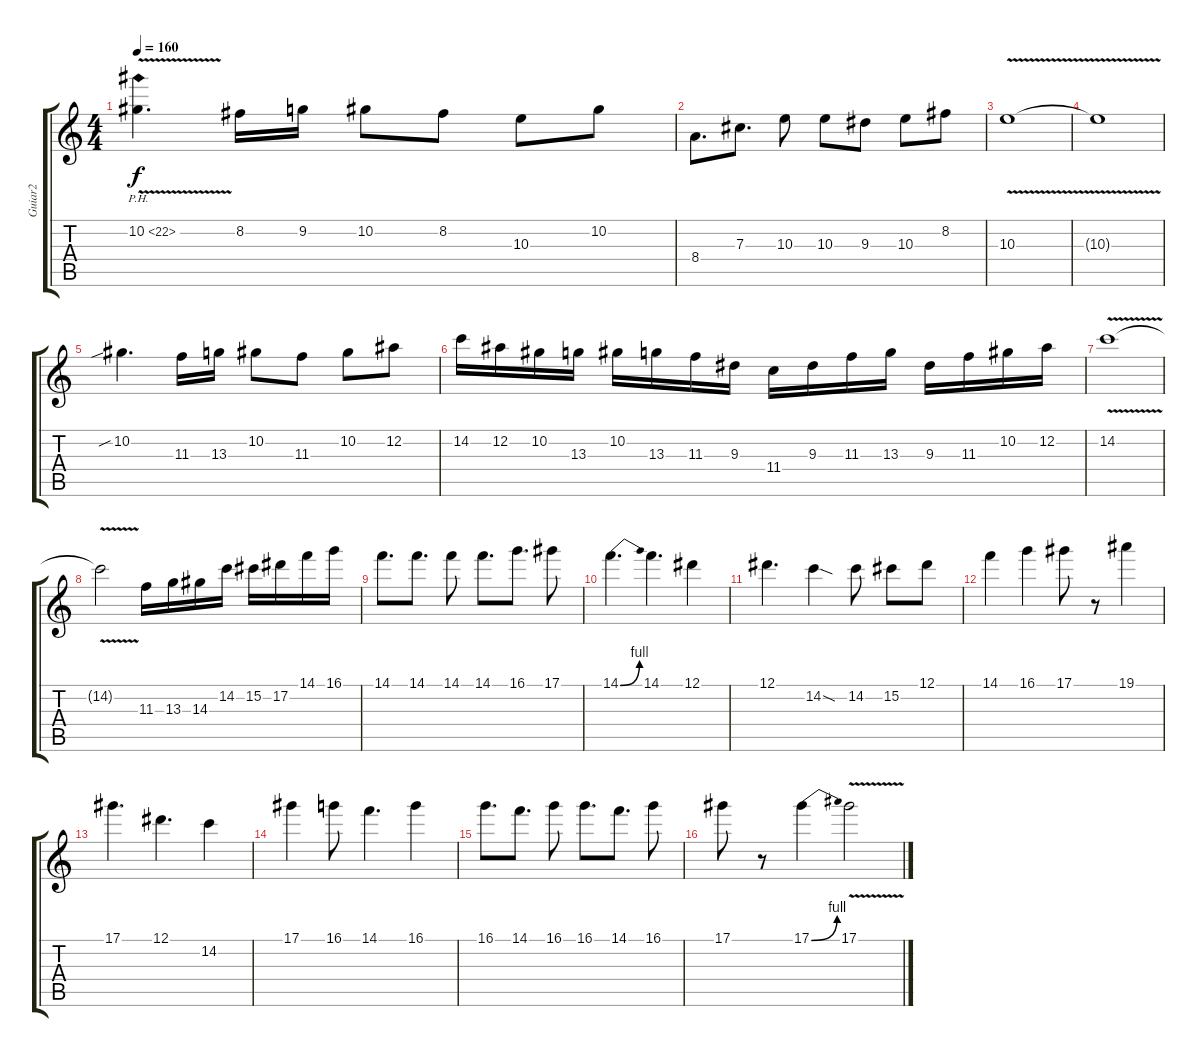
\track ("Guiar2" "Guiar2") {instrument distortionguitar}
\staff {score tabs}
\tuning (Eb4 Bb3 Gb3 Db3 Ab2 Db2) {hide}
\ts (4 4)
\tempo 160
\clef g2
\ks c
10.2{ph 12 v}.4{d dy f} 8.2.16 9.2.16 10.2.8 8.2.8 10.3.8 10.2.8 |
8.4.8{d} 7.3.8{d} 10.3.8 10.3.8 9.3.8 10.3.8 8.2.8 |
10.3{v}.1 |
10.3{t}.1 |
10.2{sib}.4{d} 11.3.16 13.3.16 10.2.8 11.3.8 10.2.8 12.2.8 |
14.2.16 12.2.16 10.2.16 13.3.16 10.2.16 13.3.16 11.3.16 9.3.16 11.4.16 9.3.16 11.3.16 13.3.16 9.3.16 11.3.16 10.2.16 12.2.16 |
14.2{v}.1 |
14.2{t}.2 11.3.16 13.3.16 14.3.16 14.2.16 15.2.16 17.2.16 14.1.16 16.1.16 |
14.1.8{d} 14.1.8{d} 14.1.8 14.1.8{d} 16.1.8{d} 17.1.8 |
14.1{be (bend 0 0 60 4)}.4{d} 14.1.4{d} 12.1.4 |
12.1.4{d} 14.2{sod}.4 14.2.8 15.2.8 12.1.8 |
14.1.4 16.1.4 17.1.8 r.8 19.1.4 |
17.1.4{d} 12.1.4{d} 14.2.4 |
17.1.4 16.1.8 14.1.4{d} 16.1.4 |
16.1.8{d} 14.1.8{d} 16.1.8 16.1.8{d} 14.1.8{d} 16.1.8 |
17.1.8 r.8 17.1{be (bend 0 0 60 4)}.4 17.1{v}.2
